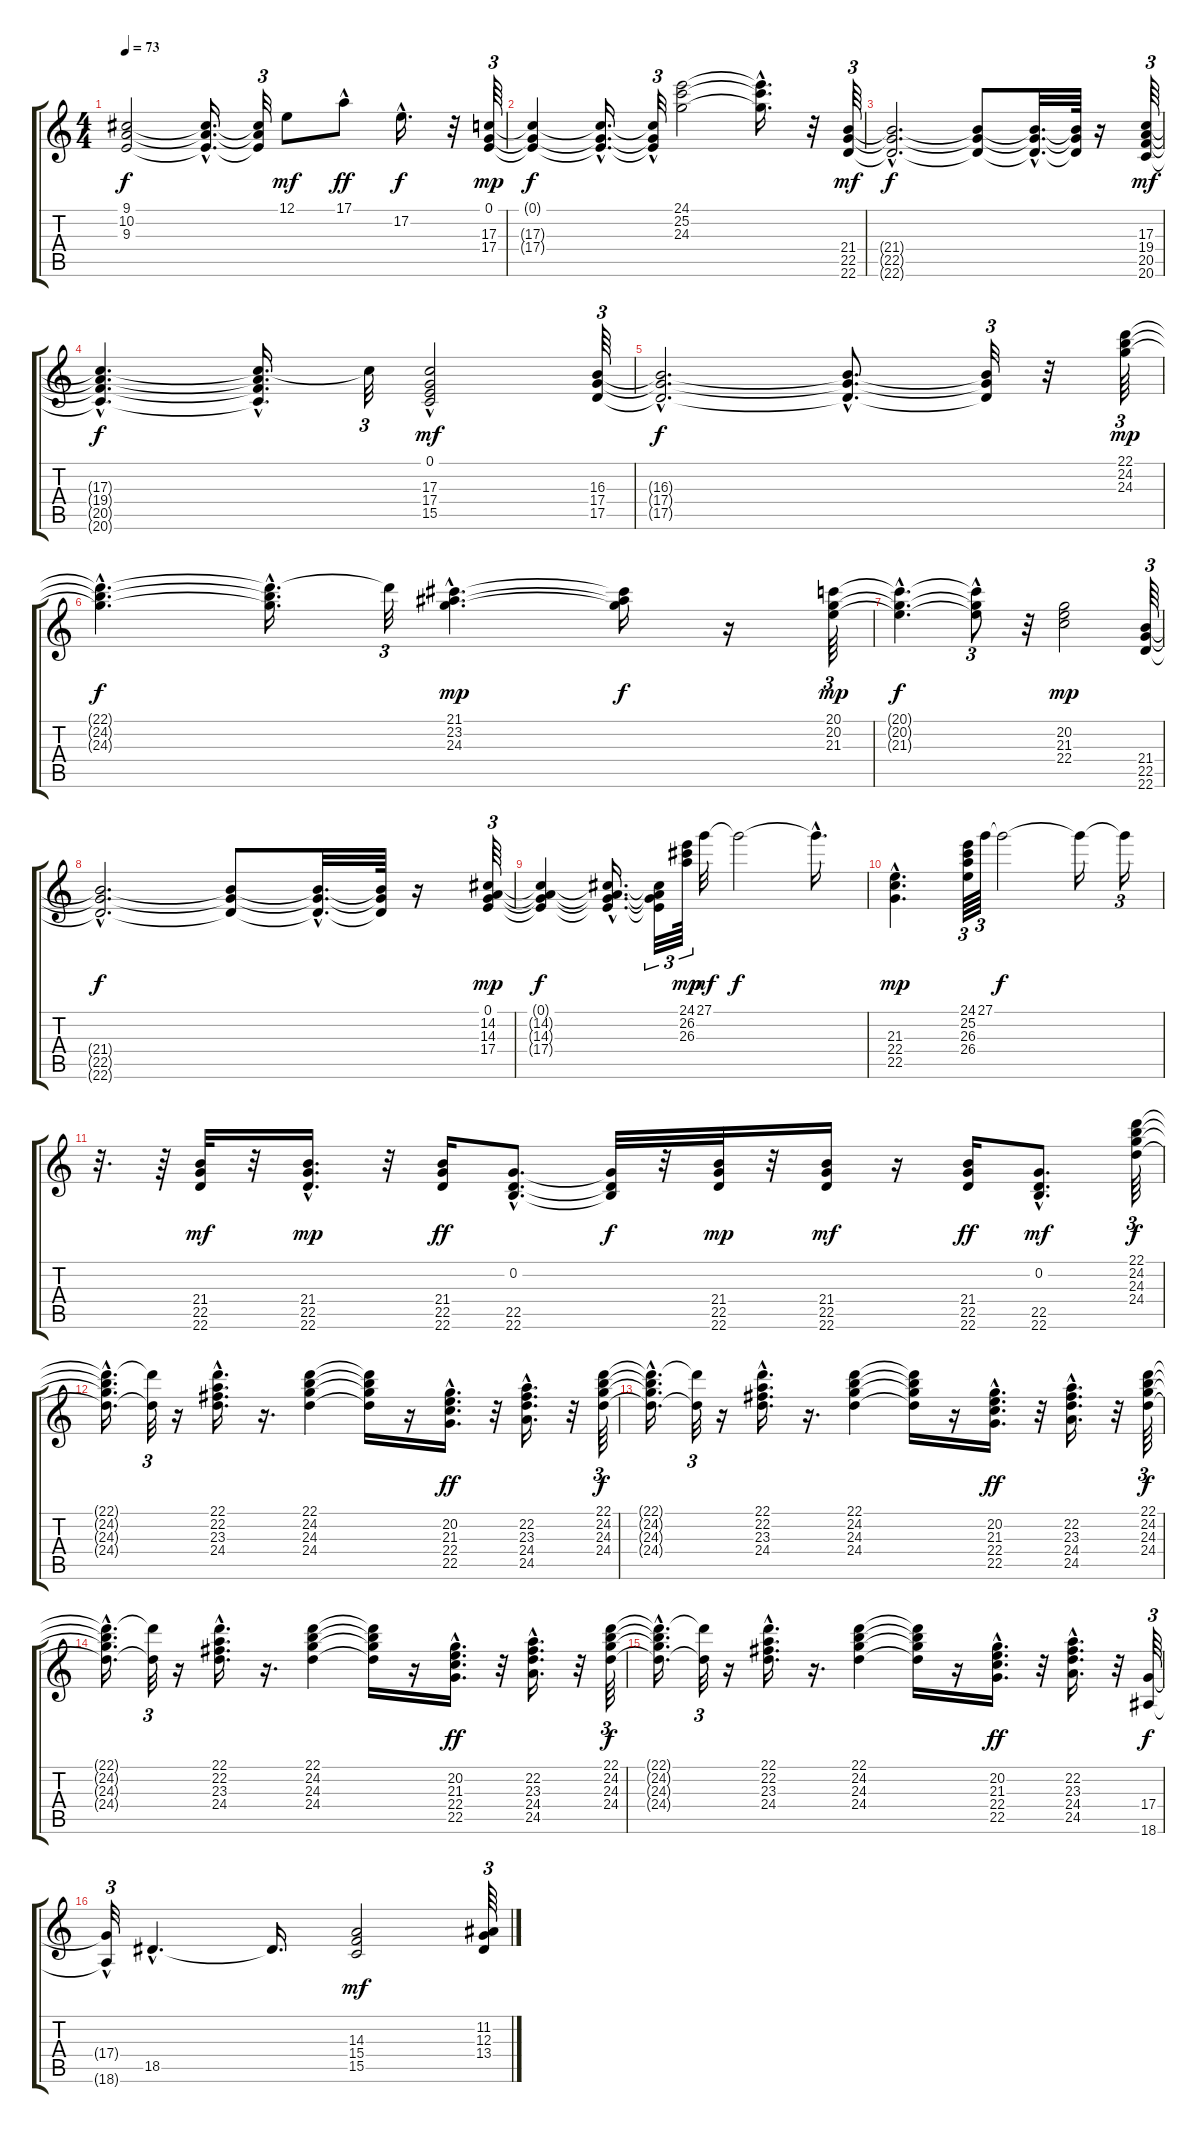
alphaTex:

\track "" {instrument electricpiano1}
\staff {score tabs}
\tuning (E4 B3 G3 D3 A2 E2) {hide}
\ts (4 4)
\tempo 73
\clef g2
\ks c
(9.1{t} 10.2{t} 9.3{t}).2{dy f} (9.1{hac t} 10.2{hac t} 9.3{hac t}).16{d} (9.1{t} 10.2{t} 9.3{t}).32{tu (3 2)} 12.1.8{dy mf} 17.1{hac}.8{dy ff} 17.2{hac}.16{d dy f} r.32 (0.1 17.3 17.4).64{tu (3 2) dy mp} |
(0.1{t} 17.3{t} 17.4{t}).4{dy f} (0.1{hac t} 17.3{hac t} 17.4{hac t}).16{d} (0.1{t} 17.3{hac t} 17.4{t}).32{tu (3 2)} (24.1 25.2 24.3).2 (24.1{hac t} 25.2{hac t} 24.3{hac t}).16{d} r.32 (21.4 22.5 22.6).64{tu (3 2) dy mf} |
(21.4{hac t} 22.5{hac t} 22.6{hac t}).2{d dy f} (21.4{t} 22.5{t} 22.6{t}).8 (21.4{hac t} 22.5{hac t} 22.6{hac t}).32{d} (21.4{t} 22.5{t} 22.6{t}).64 r.16 (17.3 19.4 20.5 20.6).64{tu (3 2) dy mf} |
(17.3{hac t} 19.4{hac t} 20.5{hac t} 20.6{hac t}).4{d dy f} (17.3{hac t} 19.4{t} 20.5{t} 20.6{t}).16{d} 17.3{t}.32{tu (3 2)} (0.1{hac} 17.3{hac} 17.4 15.5).2{dy mf} (16.3 17.4 17.5).64{tu (3 2)} |
(16.3{hac t} 17.4{hac t} 17.5{hac t}).2{d dy f} (16.3{hac t} 17.4{hac t} 17.5{hac t}).8{d} (16.3{t} 17.4{t} 17.5{t}).32{tu (3 2)} r.32 (22.1 24.2 24.3).64{tu (3 2) dy mp} |
(22.1{hac t} 24.2{hac t} 24.3{hac t}).4{d dy f} (22.1{hac t} 24.2{t} 24.3{t}).16{d} 22.1{t}.32{tu (3 2)} (21.1{hac} 23.2{hac} 24.3{hac}).4{d dy mp} (21.1{t} 23.2{t} 24.3{t}).16{dy f} r.16 (20.1 20.2 21.3).64{tu (3 2) dy mp} |
(20.1{hac t} 20.2{hac t} 21.3{hac t}).4{d dy f} (20.1{hac t} 20.2{hac t} 21.3{t}).8{tu (3 2)} r.32 (20.2 21.3 22.4).2{dy mp} (21.4 22.5 22.6).64{tu (3 2)} |
(21.4{hac t} 22.5{hac t} 22.6{hac t}).2{d dy f} (21.4{t} 22.5{t} 22.6{t}).8 (21.4{hac t} 22.5{hac t} 22.6{hac t}).32{d} (21.4{t} 22.5{t} 22.6{t}).64 r.16 (0.1 14.2 14.3 17.4).64{tu (3 2) dy mp} |
(0.1{t} 14.2{t} 14.3{t} 17.4{t}).4{dy f} (0.1{hac t} 14.2{hac t} 14.3{hac t} 17.4{hac t}).16{d} (0.1{t} 14.2{t} 14.3{t} 17.4{t}).32{tu (3 2)} (24.1 26.2 26.3).64{tu (3 2) dy mp} 27.1.32{dy mf} 27.1{t}.2{dy f} 27.1{hac t}.16{d} |
(21.3 22.4{hac} 22.5{hac}).4{d dy mp} (24.1 25.2 26.3 26.4).64{tu (3 2)} 27.1.64{tu (3 2)} 27.1{t}.2{dy f} 27.1{t}.16 27.1{t}.16{tu (3 2)} |
r.32{d} r.64 (21.4 22.5 22.6).32{dy mf} r.32 (21.4 22.5{hac} 22.6{hac}).16{d dy mp} r.32 (21.4 22.5 22.6).16{dy ff} (0.2{hac} 22.5{hac} 22.6{hac}).8{d} (0.2{t} 22.5{t} 22.6{t}).32{dy f} r.32 (21.4 22.5 22.6).32{dy mp} r.32 (21.4 22.5 22.6).16{dy mf} r.16 (21.4 22.5 22.6).16{dy ff} (0.2{hac} 22.5 22.6).8{d dy mf} (22.1 24.2 24.3 24.4).64{tu (3 2) dy f} |
(22.1{hac t} 24.2{t} 24.3{t} 24.4{hac t}).16{d} (22.1{t} 24.4{t}).32{tu (3 2)} r.16 (22.1{hac} 22.2{hac} 23.3{hac} 24.4{hac}).16{d} r.16{d} (22.1 24.2 24.3 24.4).4 (22.1{t} 24.2{t} 24.3{t} 24.4{t}).16 r.16 (20.2{hac} 21.3{hac} 22.4 22.5).16{d dy ff} r.32 (22.2{hac} 23.3{hac} 24.4{hac} 24.5{hac}).16{d} r.32 (22.1 24.2 24.3 24.4).64{tu (3 2) dy f} |
(22.1{hac t} 24.2{t} 24.3{t} 24.4{hac t}).16{d} (22.1{t} 24.4{t}).32{tu (3 2)} r.16 (22.1{hac} 22.2{hac} 23.3{hac} 24.4{hac}).16{d} r.16{d} (22.1 24.2 24.3 24.4).4 (22.1{t} 24.2{t} 24.3{t} 24.4{t}).16 r.16 (20.2{hac} 21.3{hac} 22.4 22.5).16{d dy ff} r.32 (22.2{hac} 23.3{hac} 24.4{hac} 24.5{hac}).16{d} r.32 (22.1 24.2 24.3 24.4).64{tu (3 2) dy f} |
(22.1{hac t} 24.2{t} 24.3{t} 24.4{hac t}).16{d} (22.1{t} 24.4{t}).32{tu (3 2)} r.16 (22.1{hac} 22.2{hac} 23.3{hac} 24.4{hac}).16{d} r.16{d} (22.1 24.2 24.3 24.4).4 (22.1{t} 24.2{t} 24.3{t} 24.4{t}).16 r.16 (20.2{hac} 21.3{hac} 22.4 22.5).16{d dy ff} r.32 (22.2{hac} 23.3{hac} 24.4{hac} 24.5{hac}).16{d} r.32 (22.1 24.2 24.3 24.4).64{tu (3 2) dy f} |
(22.1{hac t} 24.2{t} 24.3{t} 24.4{hac t}).16{d} (22.1{t} 24.4{t}).32{tu (3 2)} r.16 (22.1{hac} 22.2{hac} 23.3{hac} 24.4{hac}).16{d} r.16{d} (22.1 24.2 24.3 24.4).4 (22.1{t} 24.2{t} 24.3{t} 24.4{t}).16 r.16 (20.2{hac} 21.3{hac} 22.4 22.5).16{d dy ff} r.32 (22.2{hac} 23.3{hac} 24.4{hac} 24.5{hac}).16{d} r.32 (17.4 18.6).64{tu (3 2) dy f} |
(17.4{hac t} 18.6{hac t}).32{tu (3 2)} 18.5{hac}.4{d} 18.5{t}.16{d} (14.3 15.4 15.5).2{dy mf} (11.2 12.3 13.4).64{tu (3 2)}
